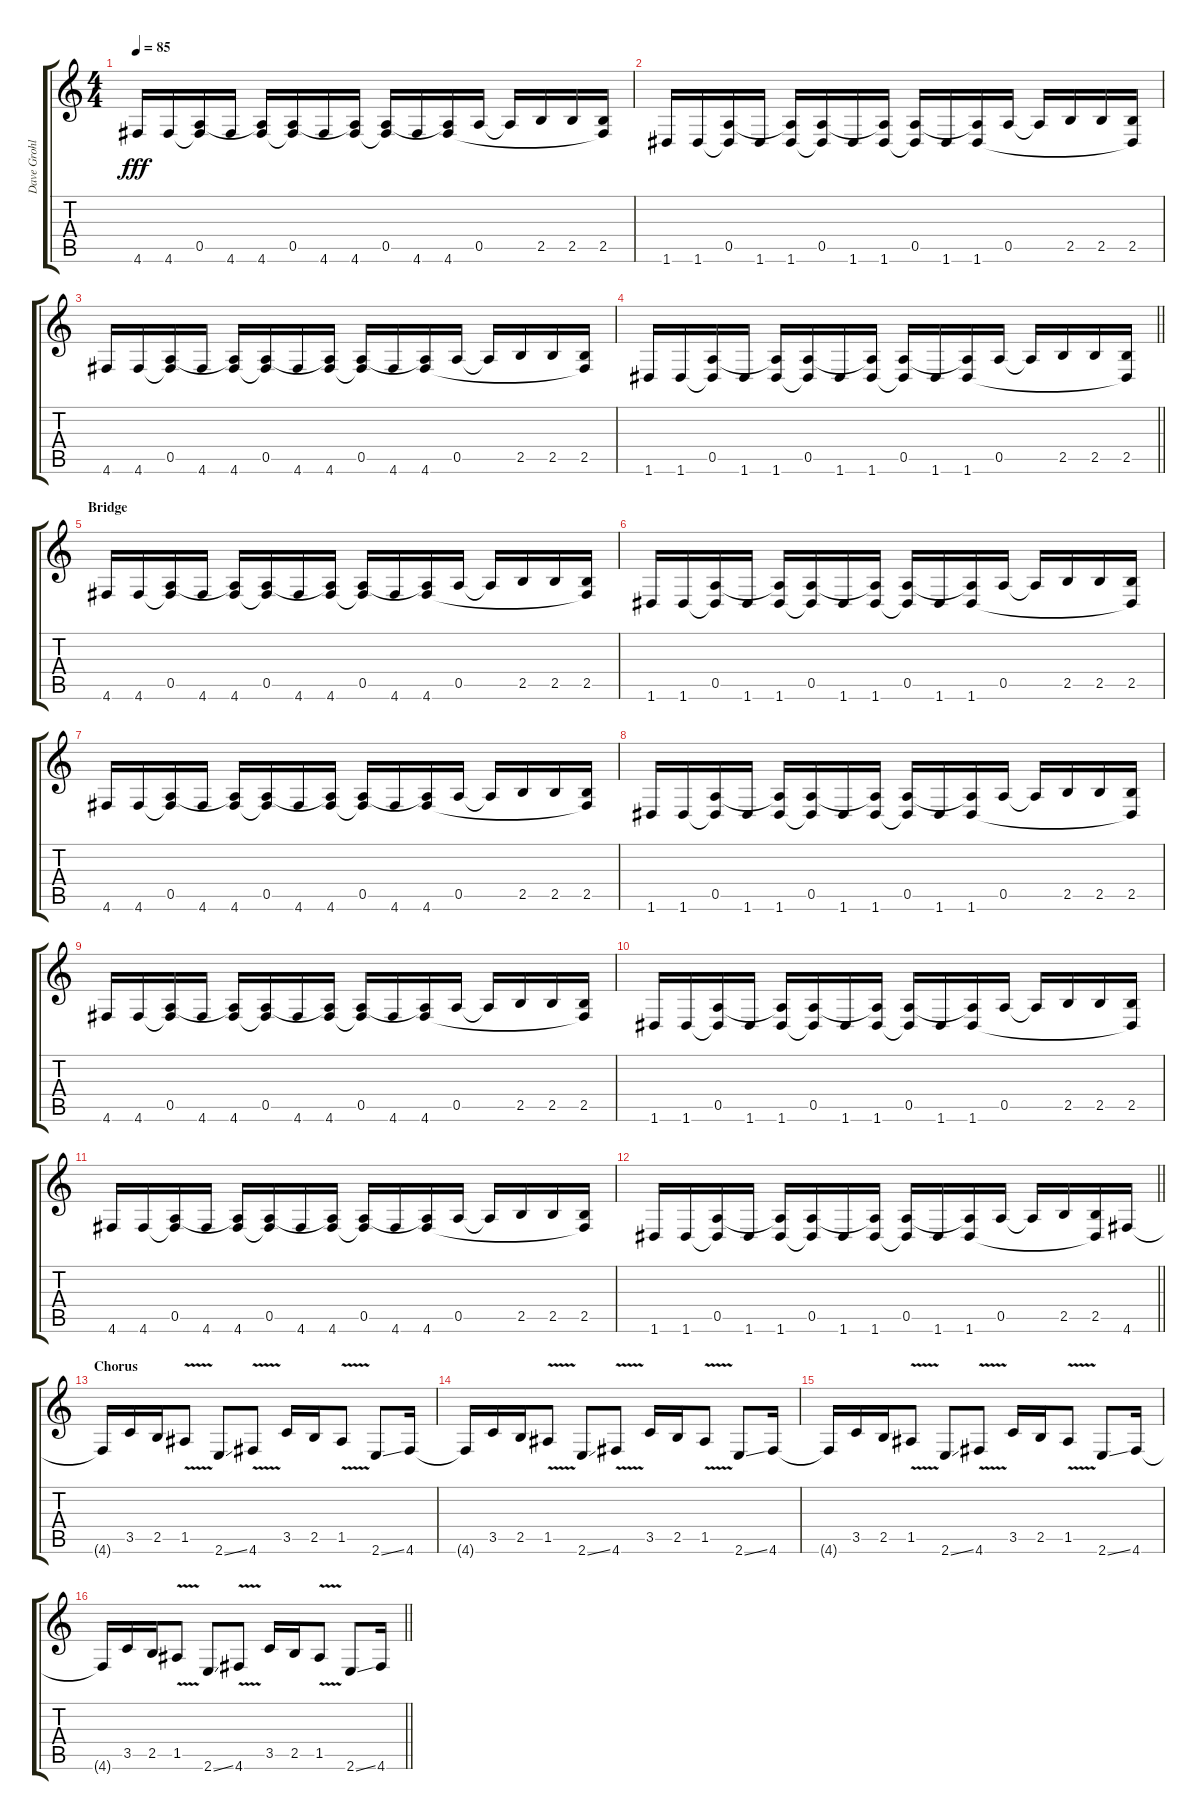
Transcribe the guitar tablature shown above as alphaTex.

\track ("Dave Grohl ( Distortion Guitar )" "Dave Grohl") {instrument distortionguitar}
\staff {score tabs}
\tuning (E4 B3 G3 D3 A2 D2) {hide}
\ts (4 4)
\tempo 85
\clef g2
\ks c
4.6.16{dy fff} 4.6.16 (0.5 4.6{t}).16 4.6.16 (0.5{t} 4.6).16 (0.5 4.6{t}).16 4.6.16 (0.5{t} 4.6).16 (0.5 4.6{t}).16 4.6.16 (0.5{t} 4.6).16 0.5.16 0.5{t}.16 2.5.16 2.5.16 (2.5 4.6{t}).16 |
1.6.16 1.6.16 (0.5 1.6{t}).16 1.6.16 (0.5{t} 1.6).16 (0.5 1.6{t}).16 1.6.16 (0.5{t} 1.6).16 (0.5 1.6{t}).16 1.6.16 (0.5{t} 1.6).16 0.5.16 0.5{t}.16 2.5.16 2.5.16 (2.5 1.6{t}).16 |
4.6.16 4.6.16 (0.5 4.6{t}).16 4.6.16 (0.5{t} 4.6).16 (0.5 4.6{t}).16 4.6.16 (0.5{t} 4.6).16 (0.5 4.6{t}).16 4.6.16 (0.5{t} 4.6).16 0.5.16 0.5{t}.16 2.5.16 2.5.16 (2.5 4.6{t}).16 |
\barLineRight lightlight
1.6.16 1.6.16 (0.5 1.6{t}).16 1.6.16 (0.5{t} 1.6).16 (0.5 1.6{t}).16 1.6.16 (0.5{t} 1.6).16 (0.5 1.6{t}).16 1.6.16 (0.5{t} 1.6).16 0.5.16 0.5{t}.16 2.5.16 2.5.16 (2.5 1.6{t}).16 |
\section ("" "Bridge")
4.6.16 4.6.16 (0.5 4.6{t}).16 4.6.16 (0.5{t} 4.6).16 (0.5 4.6{t}).16 4.6.16 (0.5{t} 4.6).16 (0.5 4.6{t}).16 4.6.16 (0.5{t} 4.6).16 0.5.16 0.5{t}.16 2.5.16 2.5.16 (2.5 4.6{t}).16 |
1.6.16 1.6.16 (0.5 1.6{t}).16 1.6.16 (0.5{t} 1.6).16 (0.5 1.6{t}).16 1.6.16 (0.5{t} 1.6).16 (0.5 1.6{t}).16 1.6.16 (0.5{t} 1.6).16 0.5.16 0.5{t}.16 2.5.16 2.5.16 (2.5 1.6{t}).16 |
4.6.16 4.6.16 (0.5 4.6{t}).16 4.6.16 (0.5{t} 4.6).16 (0.5 4.6{t}).16 4.6.16 (0.5{t} 4.6).16 (0.5 4.6{t}).16 4.6.16 (0.5{t} 4.6).16 0.5.16 0.5{t}.16 2.5.16 2.5.16 (2.5 4.6{t}).16 |
1.6.16 1.6.16 (0.5 1.6{t}).16 1.6.16 (0.5{t} 1.6).16 (0.5 1.6{t}).16 1.6.16 (0.5{t} 1.6).16 (0.5 1.6{t}).16 1.6.16 (0.5{t} 1.6).16 0.5.16 0.5{t}.16 2.5.16 2.5.16 (2.5 1.6{t}).16 |
4.6.16 4.6.16 (0.5 4.6{t}).16 4.6.16 (0.5{t} 4.6).16 (0.5 4.6{t}).16 4.6.16 (0.5{t} 4.6).16 (0.5 4.6{t}).16 4.6.16 (0.5{t} 4.6).16 0.5.16 0.5{t}.16 2.5.16 2.5.16 (2.5 4.6{t}).16 |
1.6.16 1.6.16 (0.5 1.6{t}).16 1.6.16 (0.5{t} 1.6).16 (0.5 1.6{t}).16 1.6.16 (0.5{t} 1.6).16 (0.5 1.6{t}).16 1.6.16 (0.5{t} 1.6).16 0.5.16 0.5{t}.16 2.5.16 2.5.16 (2.5 1.6{t}).16 |
4.6.16 4.6.16 (0.5 4.6{t}).16 4.6.16 (0.5{t} 4.6).16 (0.5 4.6{t}).16 4.6.16 (0.5{t} 4.6).16 (0.5 4.6{t}).16 4.6.16 (0.5{t} 4.6).16 0.5.16 0.5{t}.16 2.5.16 2.5.16 (2.5 4.6{t}).16 |
\barLineRight lightlight
1.6.16 1.6.16 (0.5 1.6{t}).16 1.6.16 (0.5{t} 1.6).16 (0.5 1.6{t}).16 1.6.16 (0.5{t} 1.6).16 (0.5 1.6{t}).16 1.6.16 (0.5{t} 1.6).16 0.5.16 0.5{t}.16 2.5.16 (2.5 1.6{t}).16 4.6.16 |
\section ("" "Chorus")
4.6{t}.16 3.5.16 2.5.16 1.5{v}.8 2.6{ss}.8 4.6{v}.8 3.5.16 2.5.16 1.5{v}.8 2.6{ss}.8 4.6.16 |
4.6{t}.16 3.5.16 2.5.16 1.5{v}.8 2.6{ss}.8 4.6{v}.8 3.5.16 2.5.16 1.5{v}.8 2.6{ss}.8 4.6.16 |
4.6{t}.16 3.5.16 2.5.16 1.5{v}.8 2.6{ss}.8 4.6{v}.8 3.5.16 2.5.16 1.5{v}.8 2.6{ss}.8 4.6.16 |
\barLineRight lightlight
4.6{t}.16 3.5.16 2.5.16 1.5{v}.8 2.6{ss}.8 4.6{v}.8 3.5.16 2.5.16 1.5{v}.8 2.6{ss}.8 4.6.16
